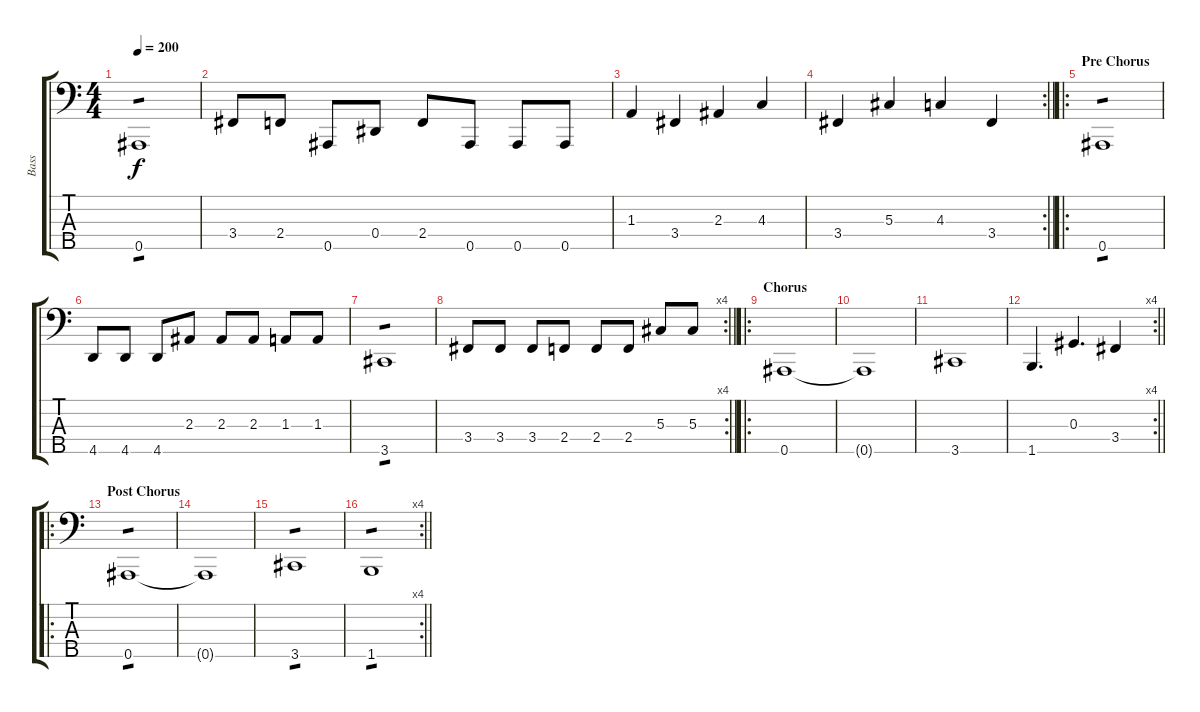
\track ("Bass" "Bass") {instrument electricbasspick}
\staff {score tabs}
\tuning (Gb2 Db2 Ab1 Eb1 Bb0) {hide}
\ts (4 4)
\tempo 200
\clef f4
\ks c
0.5.1{tp 1 dy f} |
3.4.8 2.4.8 0.5.8 0.4.8 2.4.8 0.5.8 0.5.8 0.5.8 |
1.3.4 3.4.4 2.3.4 4.3.4 |
\rc 2
\barLineRight lightlight
3.4.4 5.3.4 4.3.4 3.4.4 |
\ro
\section ("" "Pre Chorus")
0.5.1{tp 1} |
4.5.8 4.5.8 4.5.8 2.3.8 2.3.8 2.3.8 1.3.8 1.3.8 |
3.5.1{tp 1} |
\rc 4
\barLineRight lightlight
3.4.8 3.4.8 3.4.8 2.4.8 2.4.8 2.4.8 5.3.8 5.3.8 |
\ro
\section ("" "Chorus")
0.5.1 |
0.5{t}.1 |
3.5.1 |
\rc 4
\barLineRight lightlight
1.5.4{d} 0.3.4{d} 3.4.4 |
\ro
\section ("" "Post Chorus")
0.5.1{tp 1} |
0.5{t}.1 |
3.5.1{tp 1} |
\rc 4
\barLineRight lightlight
1.5.1{tp 1}
